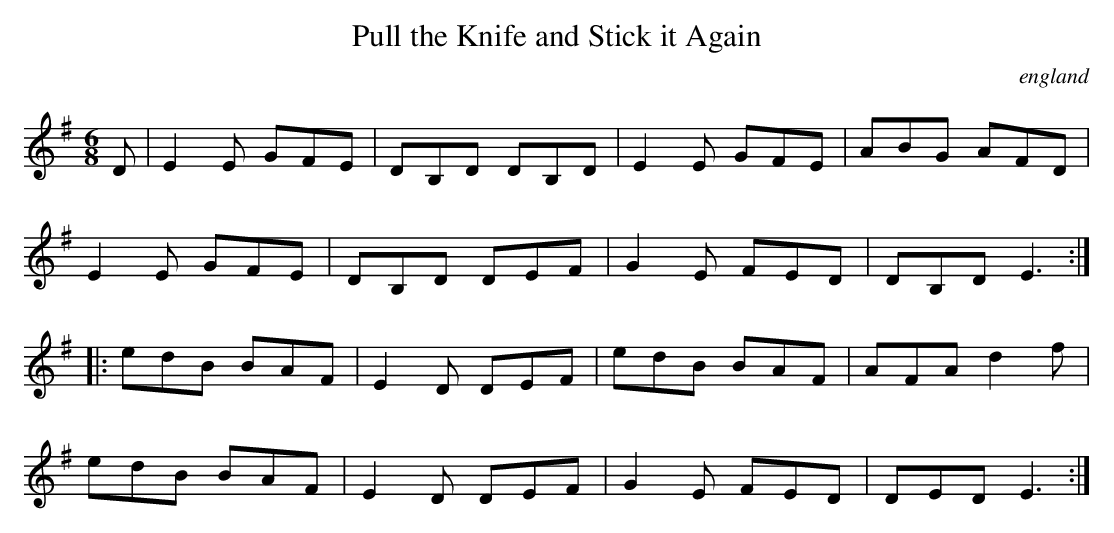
X:1
T:Pull the Knife and Stick it Again
O:england
M:6/8
L:1/8
K:Em
D|E2E GFE|DB,D DB,D|E2E GFE|ABG AFD|
E2E GFE|DB,D DEF|G2E FED|DB,D E3:|
|:edB BAF|E2D DEF|edB BAF|AFA d2f|
edB BAF|E2D DEF|G2E FED|DED E3:|
